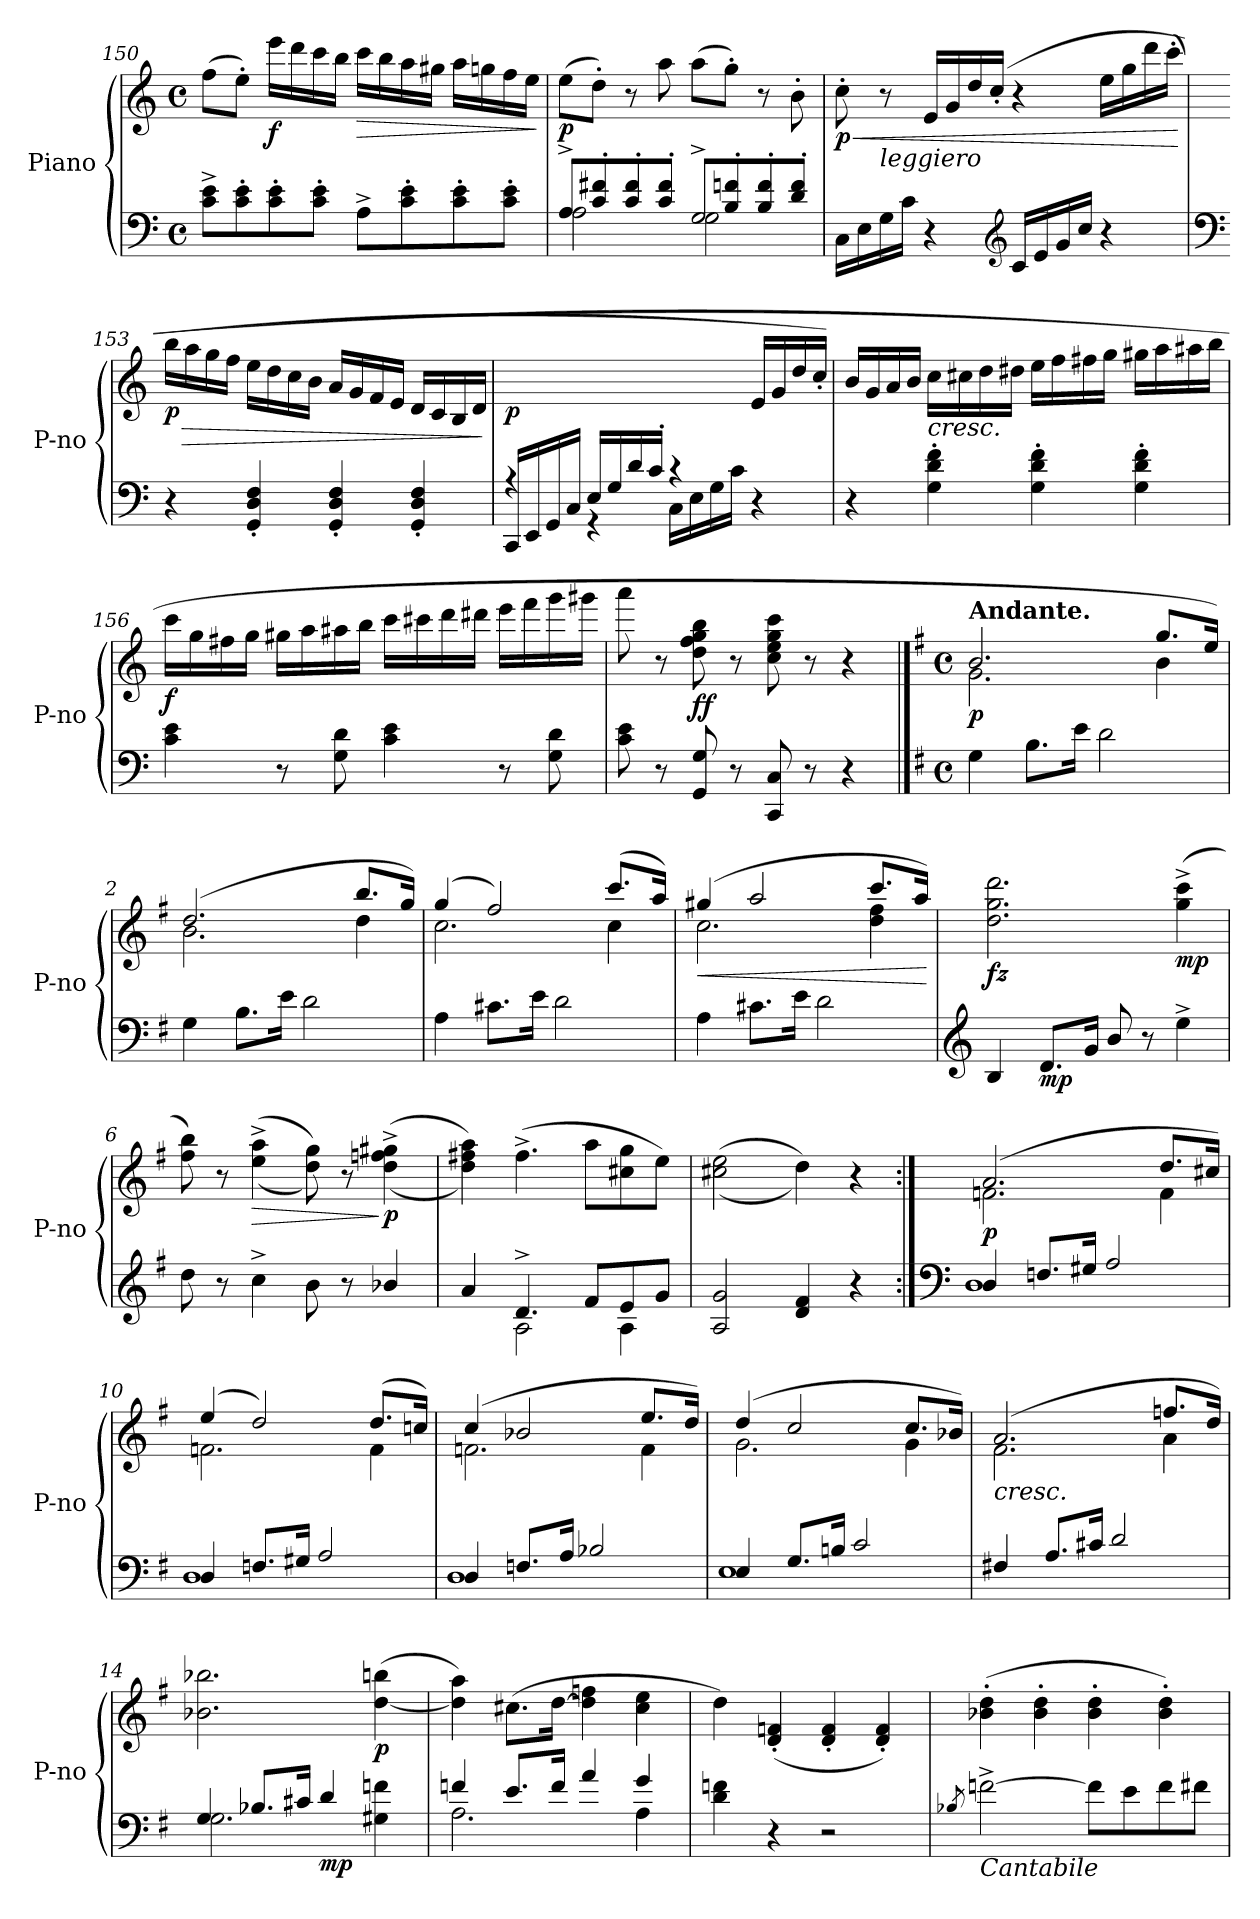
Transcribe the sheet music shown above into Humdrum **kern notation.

**kern	**kern	**dynam
*part1	*part1	*part1
*staff2	*staff1	*staff1/2
*I"Piano	*	*
*I'P-no	*	*
*clefF4	*clefG2	*
*k[]	*k[]	*
*M4/4	*M4/4	*
*met(c)	*met(c)	*
=150	=150	=150
8c\^ 8e\^L	(>8ff\L	.
8c\' 8e\'	8ee'\J)	.
!	!	!LO:DY:b
8c\' 8e\'	16eee\LL	f
.	16ddd\	.
8c\' 8e\'J	16ccc\	.
.	16bb\JJ	.
!	!	!LO:HP:b
8A^\L	16ccc\LL	>
.	16bb\	.
8c\' 8e\'	16aa\	.
.	16gg#X\JJ	.
8c\' 8e\'	16aa\LL	.
.	16ggn\	.
8c\' 8e\'J	16ff\	.
.	16ee\JJ	.
.	.	]
=151	=151	=151
!LO:N:head=open	!	!LO:DY:b
*^	*	*
8A^/L	2A\	(>8ee\L	p
8c/' 8f#X/'	.	8dd'\J)	.
8c/' 8f#/'	.	8r	.
8c/' 8f#/'J	.	8aa\	.
!LO:N:head=open	!	!	!
8G^/L	2G\	(>8aa\L	.
8B/' 8fn/'	.	8gg'\J)	.
8B/' 8f/'	.	8r	.
8d/' 8f/'J	.	8b'\	.
*v	*v	*	*
=152	=152	=152
!	!	!LO:HP:b
!	!	!LO:DY:n=1:b
(>16C\LL	8cc'\	< p
16E\	.	.
!	!LO:TX:b:i:t=leggiero	!
16G\	8r	.
16c\JJ	.	.
4r	16e/LL	.
.	16g/	.
.	16dd/	.
.	(16cc'/JJ	.
*clefG2	*	*
16c/LL	4r	.
16e/	.	.
16g/	.	.
16cc/JJ	.	.
4r	16ee\LL	.
.	16gg\	.
.	16ddd\	.
.	(16ccc'\JJ	.
.	.	[
!!LO:LB:g=z
=153	=153	=153
*clefF4	*	*
!	!	!LO:HP:b
!	!	!LO:DY:n=1:b
4r	16bb\LL	> p
.	16aa\	.
.	16gg\	.
.	16ff\JJ	.
4GG/' 4D/' 4F/'	16ee\LL	.
.	16dd\	.
.	16cc\	.
.	16b\JJ	.
4GG/' 4D/' 4F/'	16a/LL	.
.	16g/	.
.	16f/	.
.	16e/JJ	.
4GG/' 4D/' 4F/'	16d/LL	.
.	16c/	.
.	16B/	.
.	16d/JJ	.
.	.	]
=154	=154	=154
*^	*	*
!	!	!	!LO:DY:b
4r	(<16CC/LL	2.ryy	p
.	16EE/	.	.
.	16GG/	.	.
.	16C/JJ	.	.
16E/LL	4rGG	.	.
16G/	.	.	.
16d/	.	.	.
16c'/JJ	.	.	.
4rc	(>16C\LL	.	.
.	16E\	.	.
.	16G\	.	.
.	16c\JJ	.	.
4ryy	4r	16e/LL	.
.	.	16g/	.
.	.	16dd/	.
.	.	16cc'/JJ)	.
*v	*v	*	*
=155	=155	=155
4r	16b/LL	.
.	16g/	.
.	16a/	.
.	16b/JJ	.
!	!LO:TX:b:i:t=cresc.	!
4G\' 4d\' 4f\'	16cc\LL	.
.	16cc#X\	.
.	16dd\	.
.	16dd#X\JJ	.
4G\' 4d\' 4f\'	16ee\LL	.
.	16ff\	.
.	16ff#X\	.
.	16gg\JJ	.
4G\' 4d\' 4f\'	16gg#X\LL	.
.	16aa\	.
.	16aa#X\	.
.	16bb\JJ	.
=156	=156	=156
!	!	!LO:DY:b
4c\ 4e\	16ccc\LL	f
.	16gg\	.
.	16ff#X\	.
.	16gg\JJ	.
8r	16gg#X\LL	.
.	16aa\	.
8G\ 8d\	16aa#X\	.
.	16bb\JJ	.
4c\ 4e\	16ccc\LL	.
.	16ccc#X\	.
.	16ddd\	.
.	16ddd#X\JJ	.
8r	16eee\LL	.
.	16fff\	.
8G\ 8d\	16ggg\	.
.	16ggg#X\JJ	.
=157	=157	=157
8c\ 8e\	8aaa\	.
8r	8r	.
!	!	!LO:DY:b
8GG/ 8G/	8dd\ 8ff\ 8gg\ 8bb\	ff
8r	8r	.
8CC/ 8C/	8cc\ 8ee\ 8gg\ 8ccc\	.
8r	8r	.
4r	4r	.
!!LO:PB:g=z
==1	==1	==1
*k[f#]	*k[f#]	*
*M4/4	*M4/4	*
*met(c)	*met(c)	*
*	*^	*
!	!LO:TX:a:B:t=Andante.	!	!
!	!	!	!LO:DY:b
4G\	2.b/	2.g\	p
8.B\L	.	.	.
16e\Jk	.	.	.
2d\	.	.	.
.	8.gg/L	4b\	.
.	16ee/Jk)	.	.
=2	=2	=2	=2
4G\	(>2.dd/	2.b\	.
8.B\L	.	.	.
16e\Jk	.	.	.
2d\	.	.	.
.	8.bb/L	4dd\	.
.	16gg/Jk)	.	.
=3	=3	=3	=3
4A\	(>4gg/	2.cc\	.
8.c#X\L	2ff#/)	.	.
16e\Jk	.	.	.
2d\	.	.	.
.	(<8.ccc/L	4cc\	.
.	16aa/Jk)	.	.
=4	=4	=4	=4
!	!	!	!LO:HP:b
4A\	(>4gg#X/	2.cc\	<
8.c#X\L	2aa/	.	.
16e\Jk	.	.	.
2d\	.	.	.
.	8.ccc/L	4dd\ 4ff#\	.
.	16aa/Jk)	.	.
*	*v	*v	*
.	.	[
=5	=5	=5
*clefG2	*	*
!	!	!LO:DY:b
4B/	2.dd\ 2.gg\ 2.ddd\	fz
!	!	!LO:DY:b=2
8.d/L	.	mp
16g/Jk	.	.
8b/	.	.
8r	.	.
!	!	!LO:DY:b
4ee^\	(>4gg\^ 4ccc\^	mp
=6	=6	=6
8dd\	8ff#\ 8bb\))	.
8r	8r	.
!	!	!LO:HP:b
4cc^\	(>(<4ee\^ 4aa\^	>
8b\	8dd\ 8gg\))	.
8r	8r	.
!	!	!LO:DY:n=1:b
4b-X/	(>(<4dd\^ 4ffn\^ 4gg#X\^	] p
=7	=7	=7
*^	*	*
4a/	4ryy	4dd\ 4ff#X\ 4aa\))	.
4.d^/	2A\	(>4.ff#^\	.
8f#/L	.	8aa\L	.
8e/	4A\	8cc#X\ 8gg\	.
8g/J	.	8ee\J)	.
*v	*v	*	*
=8	=8	=8
2A/ 2g/	(>(<2cc#X\ 2ee\	.
4d/ 4f#/	4dd\))	.
4r	4r	.
!!LO:LB:g=z
=9:|!	=9:|!	=9:|!
*clefF4	*	*
*^	*^	*
!	!	!	!	!LO:DY:b
4D/	1D	(>2.a/	2.fn\	p
8.Fn/L	.	.	.	.
16G#X/Jk	.	.	.	.
2A/	.	.	.	.
.	.	8.dd/L	4f\	.
.	.	16cc#X/Jk)	.	.
=10	=10	=10	=10	=10
4D/	1D	(>4ee/	2.fn\	.
8.Fn/L	.	2dd/)	.	.
16G#X/Jk	.	.	.	.
2A/	.	.	.	.
.	.	(>8.dd/L	4f\	.
.	.	16ccn/Jk)	.	.
=11	=11	=11	=11	=11
4D/	1D	(>4cc/	2.fn\	.
8.Fn/L	.	2b-X/	.	.
16A/Jk	.	.	.	.
2B-X/	.	.	.	.
.	.	8.ee/L	4f\	.
.	.	16dd/Jk)	.	.
=12	=12	=12	=12	=12
4E/	1E	(>4dd/	2.g\	.
8.G/L	.	2cc/	.	.
16Bn/Jk	.	.	.	.
2c/	.	.	.	.
.	.	8.cc/L	4g\	.
.	.	16b-X/Jk)	.	.
*v	*v	*	*	*
=13	=13	=13	=13
!	!	!	!LO:HP:b
4F#X/	(>2.a/	2.f#\	<
8.A/L	.	.	.
16c#X/Jk	.	.	.
2d/	.	.	.
.	8.ffn/L	4a\	.
.	16dd/Jk)	.	.
*	*v	*v	*
=14	=14	=14
*^	*	*
4G/	2.G\	2.b-X\ 2.bb-X\	.
8.B-X/L	.	.	.
16c#X/Jk	.	.	.
!	!	!	!LO:DY:b=2
4d/	.	.	mp
!	!	!	!LO:DY:n=1:b
4G#X\ 4fn\	4ryy	(>[4dd\ 4bbn\	[ p
=15	=15	=15	=15
4fn/	2.A\	4dd\] 4aa\)	.
8.e/L	.	(>8.cc#X\L	.
16f/Jk	.	[16dd\Jk	.
4a/	.	4dd\] 4ffn\	.
4g/	4A\	4cc#\ 4ee\	.
*v	*v	*	*
=16	=16	=16
4d\ 4fn\	4dd\)	.
4r	(<4d/' 4fn/'	.
2r	4d/' 4f/'	.
.	4d/' 4f/')	.
=17	=17	=17
8qB-X/	.	.
!LO:TX:b:i:t=Cantabile	!	!
[2fn^\	(>4b-X\' 4dd\'	.
.	4b-\' 4dd\'	.
8f\L]	4b-\' 4dd\'	.
8e\	.	.
8f\	4b-\' 4dd\')	.
8f#X\J	.	.
=	=	=
*-	*-	*-
